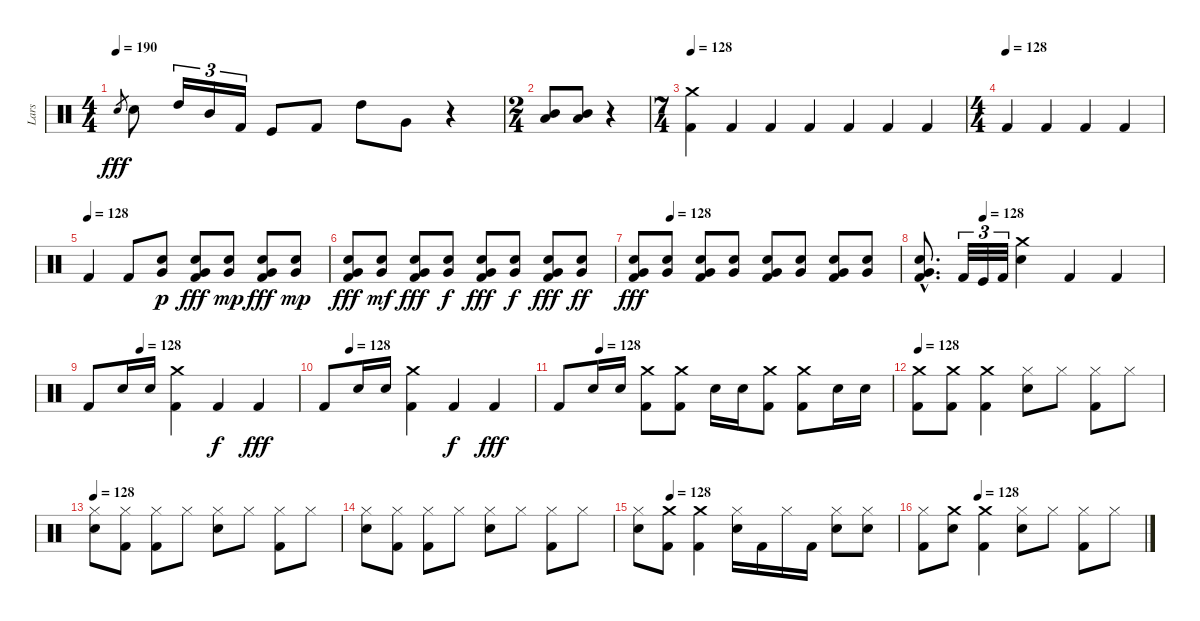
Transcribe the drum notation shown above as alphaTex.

\track ("Lars" "Lars") {instrument percussion}
\staff {score}
\articulation defaults
\ts (4 4)
\tempo 190
\clef neutral
\ks c "Snare (hit) 2".8{gr dy fff} "Snare (hit) 2".8 "High Tom (hit)".16{tu (3 2)} "Mid Tom (hit)".16{tu (3 2)} "Kick (hit) 2".16{tu (3 2)} "Kick (hit)".8 "Kick (hit) 2".8 "High Tom (hit)".8 "Very Low Tom (hit)".8
r.4 |
\ts (2 4)
("Mid Tom (hit)" "Low Tom (hit)").8 ("Mid Tom (hit)" "Low Tom (hit)").8 r.4 |
\ts (7 4)
\tempo 128
("Kick (hit) 2" "Crash medium (hit)").4 "Kick (hit) 2".4 "Kick (hit) 2".4 "Kick (hit) 2".4 "Kick (hit) 2".4 "Kick (hit) 2".4 "Kick (hit) 2".4 |
\ts (4 4)
\tempo (128)
"Kick (hit) 2".4 "Kick (hit) 2".4 "Kick (hit) 2".4 "Kick (hit) 2".4 |
\tempo (128)
"Kick (hit) 2".4 "Kick (hit) 2".8 ("Very Low Tom (hit)" "Snare (hit) 2").8{dy p} ("Snare (hit) 2" "Very Low Tom (hit)" "Kick (hit) 2").8{dy fff} ("Snare (hit) 2" "Very Low Tom (hit)").8{dy mp} ("Snare (hit) 2" "Very Low Tom (hit)" "Kick (hit) 2").8{dy fff} ("Snare (hit) 2" "Very Low Tom (hit)").8{dy mp} |
("Snare (hit) 2" "Very Low Tom (hit)" "Kick (hit) 2").8{dy fff} ("Snare (hit) 2" "Very Low Tom (hit)").8{dy mf} ("Snare (hit) 2" "Very Low Tom (hit)" "Kick (hit) 2").8{dy fff} ("Snare (hit) 2" "Very Low Tom (hit)").8{dy f} ("Snare (hit) 2" "Very Low Tom (hit)" "Kick (hit) 2").8{dy fff} ("Snare (hit) 2" "Very Low Tom (hit)").8{dy f} ("Snare (hit) 2" "Very Low Tom (hit)" "Kick (hit) 2").8{dy fff} ("Snare (hit) 2" "Very Low Tom (hit)").8{dy ff} |
\tempo (128 0.125)
("Snare (hit) 2" "Very Low Tom (hit)" "Kick (hit) 2").8{dy fff} ("Snare (hit) 2" "Very Low Tom (hit)").8 ("Snare (hit) 2" "Very Low Tom (hit)" "Kick (hit) 2").8 ("Snare (hit) 2" "Very Low Tom (hit)").8 ("Snare (hit) 2" "Very Low Tom (hit)" "Kick (hit) 2").8 ("Snare (hit) 2" "Very Low Tom (hit)").8 ("Snare (hit) 2" "Very Low Tom (hit)" "Kick (hit) 2").8 ("Snare (hit) 2" "Very Low Tom (hit)").8 |
\tempo (128 0.25)
("Kick (hit) 2"{hac} "Snare (hit) 2" "Very Low Tom (hit)").8{d} "Kick (hit) 2".32{tu (3 2)} "Kick (hit)".32{tu (3 2)} "Kick (hit) 2".32{tu (3 2)} ("Crash medium (hit)" "Snare (hit) 2").4 "Kick (hit) 2".4 "Kick (hit) 2".4 |
\tempo (128 0.25)
"Kick (hit) 2".8 "Snare (hit) 2".16 "Snare (hit) 2".16 ("Kick (hit) 2" "Crash medium (hit)").4 "Kick (hit) 2".4{dy f} "Kick (hit) 2".4{dy fff} |
\tempo (128 0.125)
"Kick (hit) 2".8 "Snare (hit) 2".16 "Snare (hit) 2".16 ("Kick (hit) 2" "Crash medium (hit)").4 "Kick (hit) 2".4{dy f} "Kick (hit) 2".4{dy fff} |
\tempo (128 0.125)
"Kick (hit) 2".8 "Snare (hit) 2".16 "Snare (hit) 2".16 ("Kick (hit) 2" "Crash medium (hit)").8 ("Kick (hit) 2" "Crash medium (hit)").8 "Snare (hit) 2".16 "Snare (hit) 2".16 ("Kick (hit) 2" "Crash medium (hit)").8 ("Crash medium (hit)" "Kick (hit) 2").8 "Snare (hit) 2".16 "Snare (hit) 2".16 |
\tempo 128
("Kick (hit) 2" "Crash medium (hit)").8 ("Kick (hit) 2" "Crash medium (hit)").8 ("Kick (hit) 2" "Crash medium (hit)").4 ("Hi-Hat (closed)" "Snare (hit) 2").8 "Hi-Hat (closed)".8 ("Kick (hit) 2" "Hi-Hat (closed)").8 "Hi-Hat (closed)".8 |
\tempo 128
("Hi-Hat (closed)" "Snare (hit) 2").8 ("Kick (hit) 2" "Hi-Hat (closed)").8 ("Hi-Hat (closed)" "Kick (hit) 2").8 "Hi-Hat (closed)".8 ("Hi-Hat (closed)" "Snare (hit) 2").8 "Hi-Hat (closed)".8 ("Hi-Hat (closed)" "Kick (hit) 2").8 "Hi-Hat (closed)".8 |
("Hi-Hat (closed)" "Snare (hit) 2").8 ("Kick (hit) 2" "Hi-Hat (closed)").8 ("Hi-Hat (closed)" "Kick (hit) 2").8 "Hi-Hat (closed)".8 ("Hi-Hat (closed)" "Snare (hit) 2").8 "Hi-Hat (closed)".8 ("Hi-Hat (closed)" "Kick (hit) 2").8 "Hi-Hat (closed)".8 |
\tempo (128 0.125)
("Hi-Hat (closed)" "Snare (hit) 2").8 ("Kick (hit) 2" "Crash medium (hit)").8 ("Kick (hit) 2" "Crash medium (hit)").4 ("Hi-Hat (closed)" "Snare (hit) 2").16 "Kick (hit) 2".16 "Hi-Hat (closed)".16 "Kick (hit) 2".16 ("Snare (hit) 2" "Hi-Hat (closed)").8 ("Snare (hit) 2" "Hi-Hat (closed)").8 |
\tempo (128 0.25)
("Kick (hit) 2" "Hi-Hat (closed)").8 ("Crash medium (hit)" "Snare (hit) 2").8 ("Kick (hit) 2" "Crash medium (hit)").4 ("Hi-Hat (closed)" "Snare (hit) 2").8 "Hi-Hat (closed)".8 ("Kick (hit) 2" "Hi-Hat (closed)").8 "Hi-Hat (closed)".8
